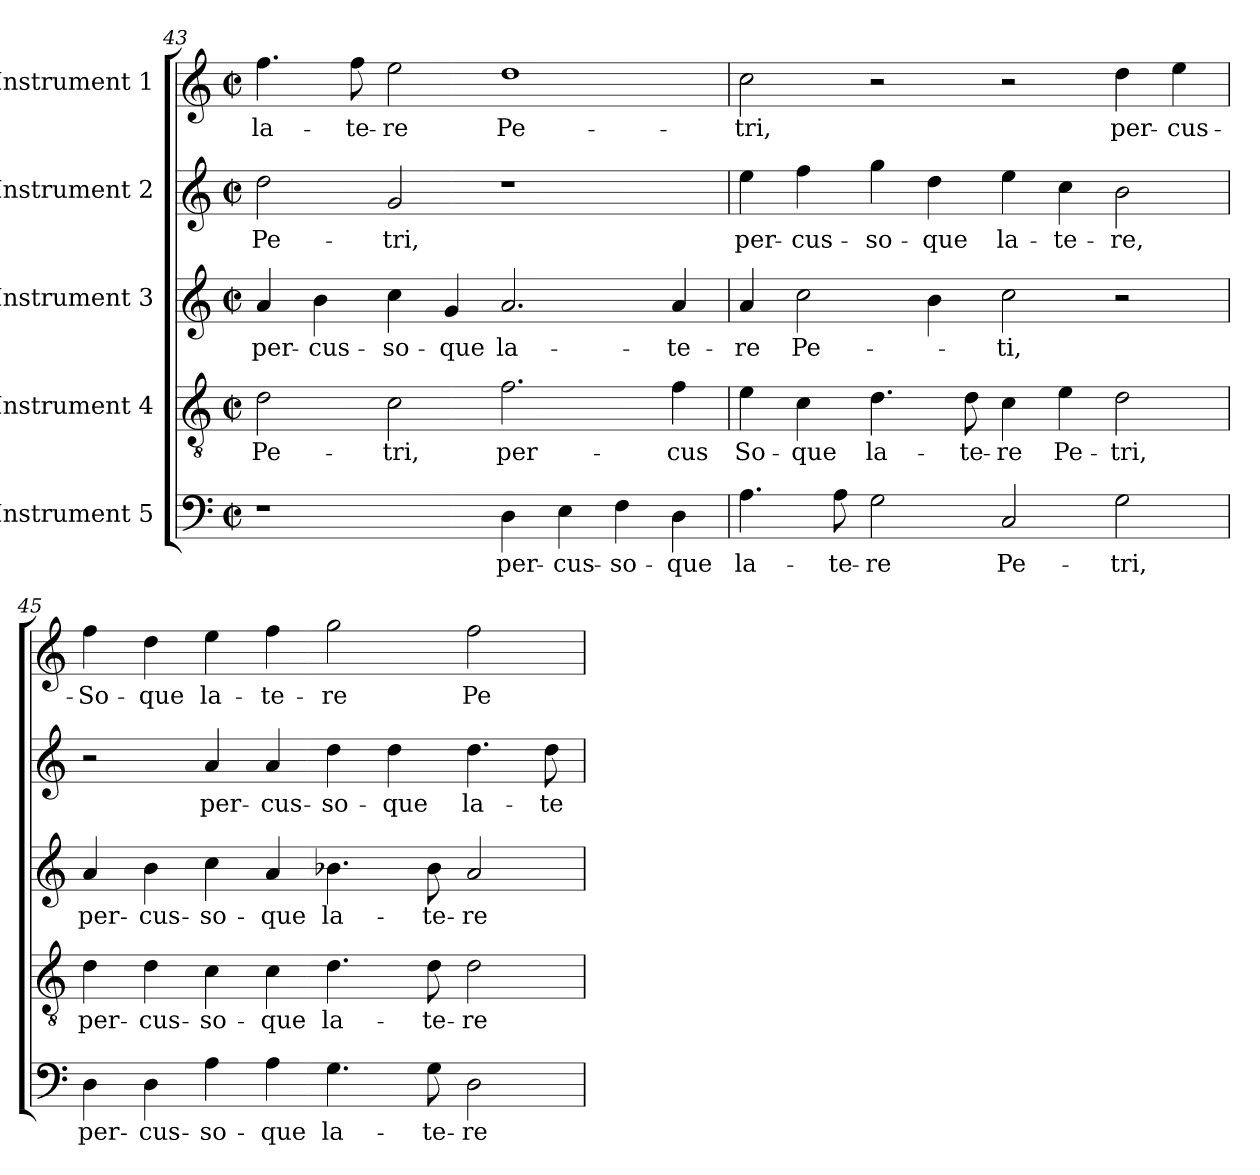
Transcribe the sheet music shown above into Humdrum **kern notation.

**kern	**text	**kern	**text	**kern	**text	**kern	**text	**kern	**text
*part5	*part5	*part4	*part4	*part3	*part3	*part2	*part2	*part1	*part1
*staff5	*staff5	*staff4	*staff4	*staff3	*staff3	*staff2	*staff2	*staff1	*staff1
*I"Instrument 5	*	*I"Instrument 4	*	*I"Instrument 3	*	*I"Instrument 2	*	*I"Instrument 1	*
*clefF4	*	*clefGv2	*	*clefG2	*	*clefG2	*	*clefG2	*
*M2/2	*	*M2/2	*	*M2/2	*	*M2/2	*	*M2/2	*
*met(c|)	*	*met(c|)	*	*met(c|)	*	*met(c|)	*	*met(c|)	*
=43	=43	=43	=43	=43	=43	=43	=43	=43	=43
!	!	!	!LO:LY:b:cj	!	!LO:LY:b	!	!LO:LY:b:cj	!	!LO:LY:b:cj
1r	.	2d\	Pe-	4a/	per-	2dd\	Pe-	4.ff\	la-
!	!	!	!	!	!LO:LY:b:cj	!	!	!	!
.	.	.	.	4b\	-cus-	.	.	.	.
!	!	!	!	!	!	!	!	!	!LO:LY:b
.	.	.	.	.	.	.	.	8ff\	-te-
!	!	!	!LO:LY:b:cj	!	!LO:LY:b:cj	!	!LO:LY:b:cj	!	!LO:LY:b:rj
.	.	2c\	-tri,	4cc\	-so-	2g/	-tri,	2ee\	-re
!	!	!	!	!	!LO:LY:b:rj	!	!	!	!
.	.	.	.	4g/	-que	.	.	.	.
!	!LO:LY:b	!	!LO:LY:b:cj	!	!LO:LY:b:cj	!	!	!	!LO:LY:b:cj
4D\	per-	2.f\	per-	2.a/	la-	1r	.	1dd	Pe-
!	!LO:LY:b:cj	!	!	!	!	!	!	!	!
4E\	-cus-	.	.	.	.	.	.	.	.
!	!LO:LY:b:cj	!	!	!	!	!	!	!	!
4F\	-so-	.	.	.	.	.	.	.	.
!	!LO:LY:b:rj	!	!LO:LY:b:cj	!	!LO:LY:b:cj	!	!	!	!
4D\	-que	4f\	-cus	4a/	-te-	.	.	.	.
!!LO:PB:g=z
=44	=44	=44	=44	=44	=44	=44	=44	=44	=44
!	!LO:LY:b:cj	!	!LO:LY:b	!	!LO:LY:b:cj	!	!LO:LY:b	!	!LO:LY:b:cj
4.A\	la-	4e\	So-	4a/	-re	4ee\	per-	2cc\	-tri,
!	!	!	!LO:LY:b:rj	!	!LO:LY:b:cj	!	!LO:LY:b:cj	!	!
.	.	4c\	-que	2cc\	Pe-	4ff\	-cus-	.	.
!	!LO:LY:b	!	!	!	!	!	!	!	!
8A\	-te-	.	.	.	.	.	.	.	.
!	!LO:LY:b:rj	!	!LO:LY:b:cj	!	!	!	!LO:LY:b:cj	!	!
2G\	-re	4.d\	la-	.	.	4gg\	-so-	2r	.
!	!	!	!	!	!	!	!LO:LY:b:rj	!	!
.	.	.	.	4b\	.	4dd\	-que	.	.
!	!	!	!LO:LY:b	!	!	!	!	!	!
.	.	8d\	-te-	.	.	.	.	.	.
!	!LO:LY:b:cj	!	!LO:LY:b:rj	!	!LO:LY:b:cj	!	!LO:LY:b	!	!
2C/	Pe-	4c\	-re	2cc\	-ti,	4ee\	la-	2r	.
!	!	!	!LO:LY:b	!	!	!	!LO:LY:b:cj	!	!
.	.	4e\	Pe-	.	.	4cc\	-te-	.	.
!	!LO:LY:b:cj	!	!LO:LY:b:cj	!	!	!	!LO:LY:b:cj	!	!LO:LY:b
2G\	-tri,	2d\	-tri,	2r	.	2b\	-re,	4dd\	per-
!	!	!	!	!	!	!	!	!	!LO:LY:b:rj
.	.	.	.	.	.	.	.	4ee\	-cus-
=45	=45	=45	=45	=45	=45	=45	=45	=45	=45
!	!LO:LY:b	!	!LO:LY:b	!	!LO:LY:b	!	!	!	!LO:LY:b
4D\	per-	4d\	per-	4a/	per-	2r	.	4ff\	-So-
!	!LO:LY:b:cj	!	!LO:LY:b:cj	!	!LO:LY:b:cj	!	!	!	!LO:LY:b:rj
4D\	-cus-	4d\	-cus-	4b\	-cus-	.	.	4dd\	-que
!	!LO:LY:b:cj	!	!LO:LY:b:cj	!	!LO:LY:b:cj	!	!LO:LY:b	!	!LO:LY:b:cj
4A\	-so-	4c\	-so-	4cc\	-so-	4a/	per-	4ee\	la-
!	!LO:LY:b:rj	!	!LO:LY:b:rj	!	!LO:LY:b:rj	!	!LO:LY:b:cj	!	!LO:LY:b:cj
4A\	-que	4c\	-que	4a/	-que	4a/	-cus-	4ff\	-te-
!	!LO:LY:b:cj	!	!LO:LY:b:cj	!	!LO:LY:b:cj	!	!LO:LY:b:cj	!	!LO:LY:b:cj
4.G\	la-	4.d\	la-	4.b-X\	la-	4dd\	-so-	2gg\	-re
!	!	!	!	!	!	!	!LO:LY:b:rj	!	!
.	.	.	.	.	.	4dd\	-que	.	.
!	!LO:LY:b	!	!LO:LY:b	!	!LO:LY:b	!	!	!	!
8G\	-te-	8d\	-te-	8b-\	-te-	.	.	.	.
!	!LO:LY:b:rj	!	!LO:LY:b:rj	!	!LO:LY:b:rj	!	!LO:LY:b:cj	!	!LO:LY:b:cj
2D\	-re	2d\	-re	2a/	-re	4.dd\	la-	2ff\	Pe-
!	!	!	!	!	!	!	!LO:LY:b:cj	!	!
.	.	.	.	.	.	8dd\	-te-	.	.
=	=	=	=	=	=	=	=	=	=
*-	*-	*-	*-	*-	*-	*-	*-	*-	*-
